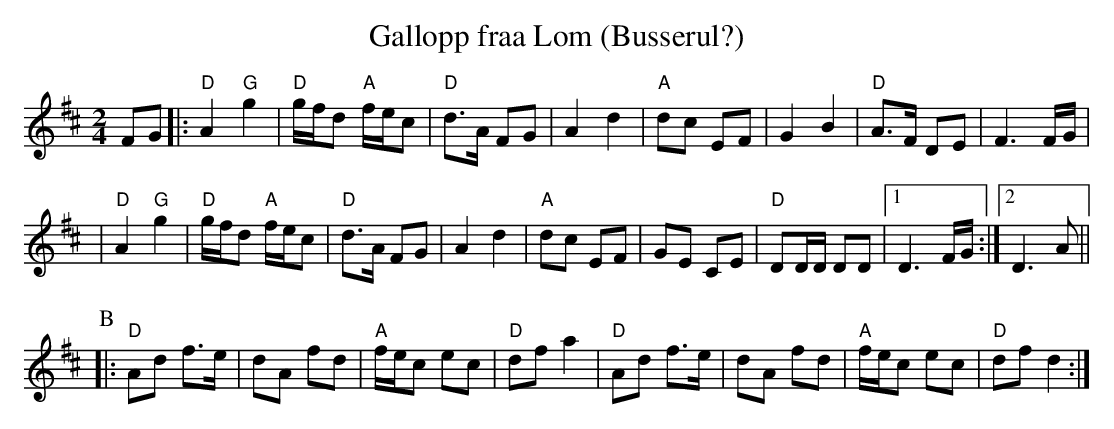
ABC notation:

X:1
T:Gallopp fraa Lom (Busserul?)
M:2/4
L:1/8
K:D
FG \
|: "D"A2 "G"g2 \
| "D"g/f/d "A"f/e/c \
| "D"d>A FG \
| A2 d2 \
| "A"dc EF \
| G2 B2 \
| "D"A>F DE \
| F3 F/G/ |
| "D"A2 "G"g2 \
| "D"g/f/d "A"f/e/c \
| "D"d>A FG \
| A2 d2 \
| "A"dc EF \
| GE CE \
| "D"DD/D/ DD \
|[1 D3 F/G/ \
:|[2 D3 A ||
P:B
|: "D"Ad f>e \
| dA fd \
| "A"f/e/c ec \
| "D"df a2 \
| "D"Ad f>e \
| dA fd \
| "A"f/e/c ec \
| "D"df d2 :|
